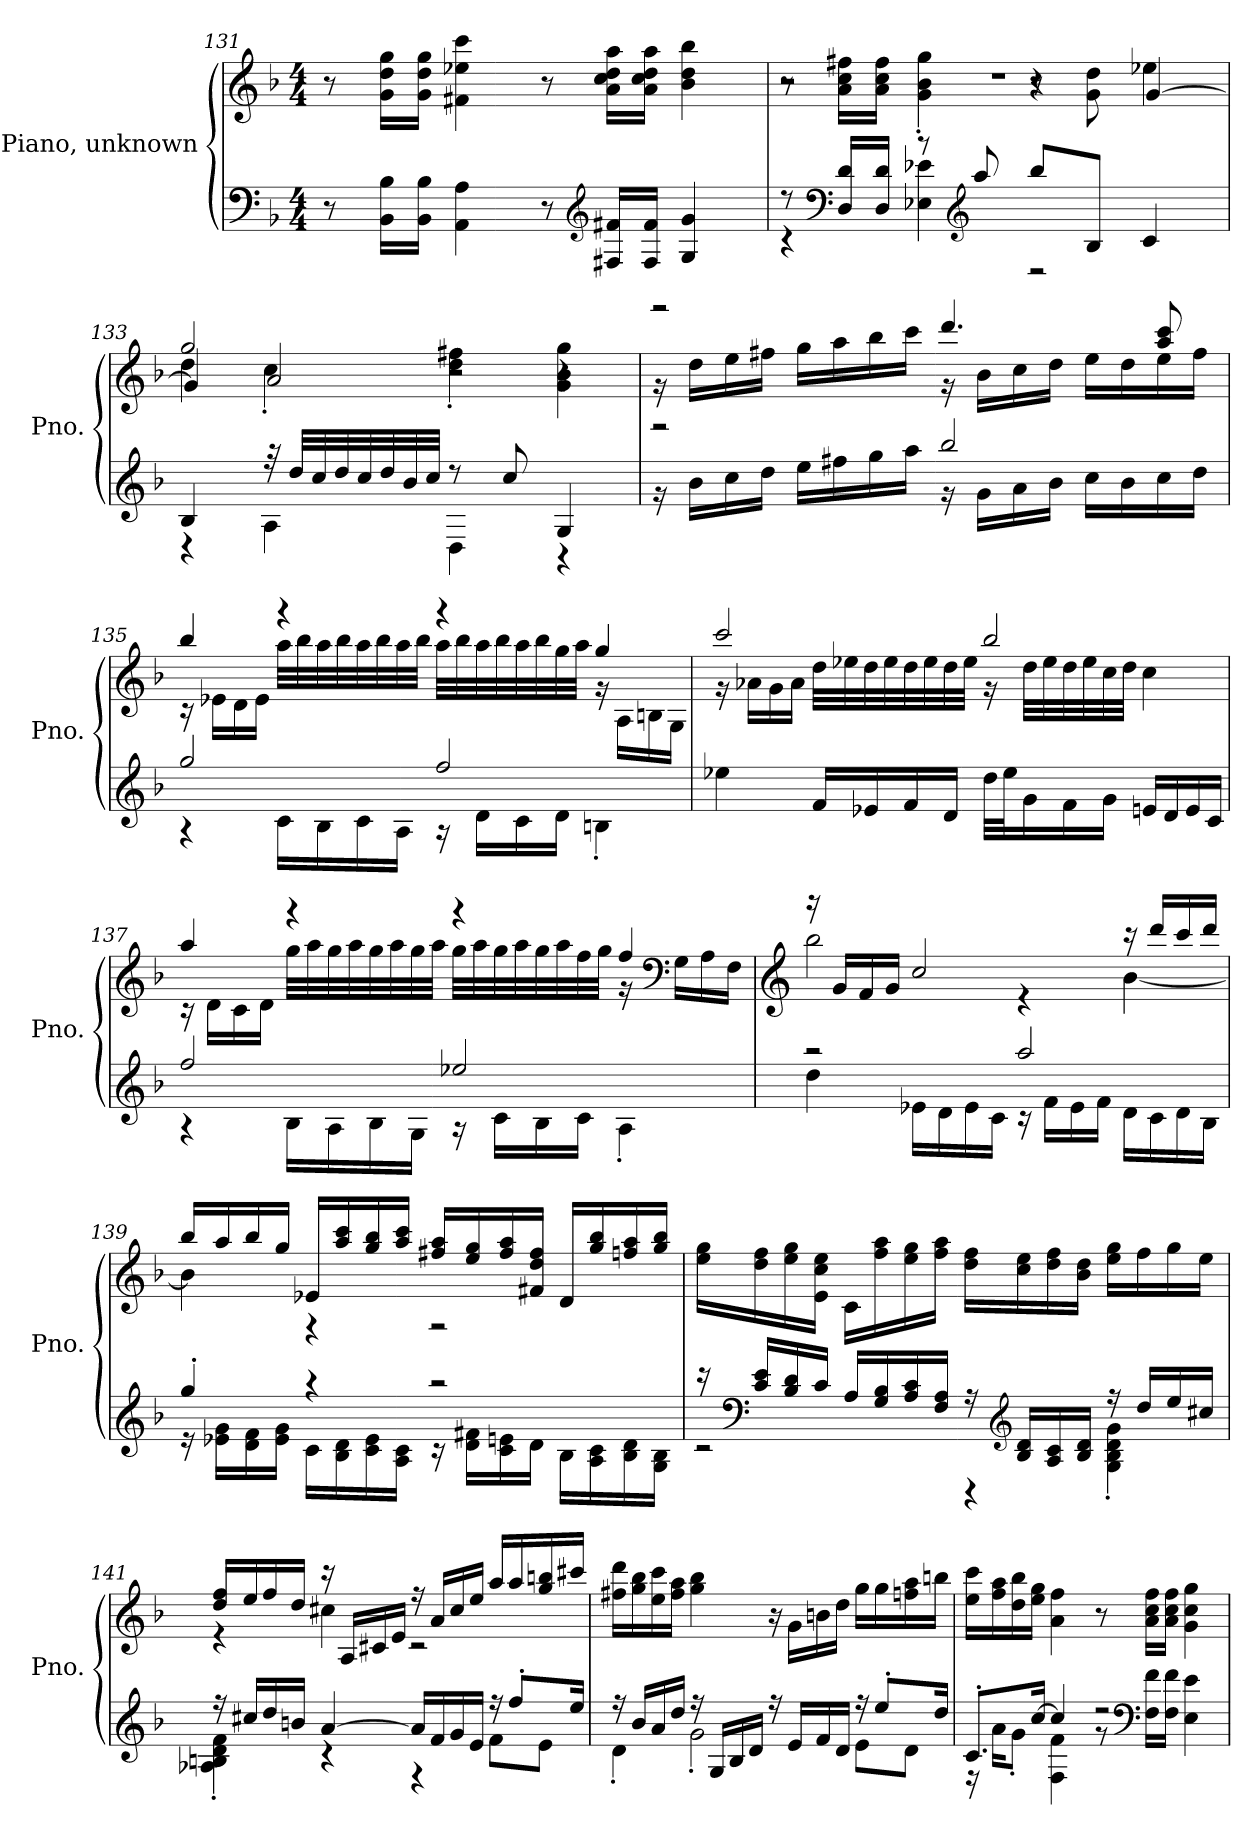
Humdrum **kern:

**kern	**kern
*part1	*part1
*staff2	*staff1
*I"Piano, unknown	*
*I'Pno.	*
!!LO:LB:g=z
*clefF4	*clefG2
*k[b-]	*k[b-]
*M4/4	*M4/4
=131	=131
8r	8r
16BB-\ 16B-\LL	16g\ 16dd\ 16gg\LL
16BB-\ 16B-\JJ	16g\ 16dd\ 16gg\JJ
4AA\ 4A\	4f#X\ 4ee-X\ 4ccc\
8r	8r
*clefG2	*
16F#X/ 16f#X/LL	16a\ 16cc\ 16dd\ 16aa\LL
16F#/ 16f#/JJ	16a\ 16cc\ 16dd\ 16aa\JJ
4G/ 4g/	4b-\ 4dd\ 4bb-\
=132	=132
*^	*^
*	*	*	*^
8r	4r	1r	8r	2r
*clefF4	*	*	*	*
16D/ 16d/LL	.	.	16a\ 16cc\ 16ff#X\LL	.
16D/ 16d/JJ	.	.	16a\ 16cc\ 16ff#\JJ	.
8r	4E-X\ 4e-X\	.	4g\' 4b-\' 4gg\'	.
*clefG2	*	*	*	*
8aa/	.	.	.	.
8bb-/L	2r	.	8r	4r
8B-/J	.	.	8g\ 8dd\	.
4c/	.	.	4ee-X\	[4g/
=133	=133	=133	=133	=133
4B-/	4r	2gg/	4dd\	4g/]
32r	4A\	.	4cc'\	2a/
32dd/LLL	.	.	.	.
32cc/	.	.	.	.
32dd/	.	.	.	.
32cc/	.	.	.	.
32dd/	.	.	.	.
32b-/	.	.	.	.
32cc/JJJ	.	.	.	.
8r	4D\	2r	4dd\' 4ff#X\'	.
8cc/	.	.	.	.
4G/	4r	.	4g\ 4b-\ 4gg\	4r
*	*	*	*v	*v
!!LO:PB:g=z
=134	=134	=134	=134
2r	16r	2r	16r
.	16b-\LL	.	16dd\LL
.	16cc\	.	16ee\
.	16dd\JJ	.	16ff#X\JJ
.	16ee\LL	.	16gg\LL
.	16ff#X\	.	16aa\
.	16gg\	.	16bb-\
.	16aa\JJ	.	16ccc\JJ
2bb-/	16r	4.ddd/	16r
.	16g\LL	.	16b-\LL
.	16a\	.	16cc\
.	16b-\JJ	.	16dd\JJ
.	16cc\LL	.	16ee\LL
.	16b-\	.	16dd\
.	16cc\	8aa/ 8ccc/	16ee\
.	16dd\JJ	.	16ff#\JJ
!!LO:LB:g=z	!!
=135	=135	=135	=135
2gg/	4r	4bb-/	16r
.	.	.	16e-X\LL
.	.	.	16d\
.	.	.	16e-\JJ
.	16c\LL	4r	32aa\LLL
.	.	.	32bb-\
.	16B-\	.	32aa\
.	.	.	32bb-\
.	16c\	.	32aa\
.	.	.	32bb-\
.	16A\JJ	.	32aa\
.	.	.	32bb-\JJJ
2ff/	16r	4r	32aa\LLL
.	.	.	32bb-\
.	16d\LL	.	32aa\
.	.	.	32bb-\
.	16c\	.	32aa\
.	.	.	32bb-\
.	16d\JJ	.	32gg\
.	.	.	32aa\JJJ
.	4Bn'\	4gg/	16r
.	.	.	16A\LL
.	.	.	16Bn\
.	.	.	16G\JJ
*v	*v	*	*
!!LO:LB:g=z	!!
=136	=136	=136
4ee-X\	2ccc/	16r
.	.	16a-X\LL
.	.	16g\
.	.	16a-\JJ
16f/LL	.	32dd\LLL
.	.	32ee-X\
16e-X/	.	32dd\
.	.	32ee-\
16f/	.	32dd\
.	.	32ee-\
16d/JJ	.	32dd\
.	.	32ee-\JJJ
32dd\LLL	2bb-/	16r
32ee-\J	.	.
16g\	.	32dd\LLL
.	.	32ee-\
16f\	.	32dd\
.	.	32ee-\
16g\JJ	.	32cc\
.	.	32dd\JJJ
16en/LL	.	4cc\
16d/	.	.
16e/	.	.
16c/JJ	.	.
!!LO:LB:g=z	!!
=137	=137	=137
*^	*	*
2ff/	4r	4aa/	16r
.	.	.	16d\LL
.	.	.	16c\
.	.	.	16d\JJ
.	16B-\LL	4r	32gg\LLL
.	.	.	32aa\
.	16A\	.	32gg\
.	.	.	32aa\
.	16B-\	.	32gg\
.	.	.	32aa\
.	16G\JJ	.	32gg\
.	.	.	32aa\JJJ
2ee-X/	16r	4r	32gg\LLL
.	.	.	32aa\
.	16c\LL	.	32gg\
.	.	.	32aa\
.	16B-\	.	32gg\
.	.	.	32aa\
.	16c\JJ	.	32ff\
.	.	.	32gg\JJJ
.	4A'\	4ff/	16r
*	*	*clefF4	*
.	.	.	16G\LL
.	.	.	16A\
.	.	.	16F\JJ
=138	=138	=138	=138
*	*	*clefG2	*
2r	4dd\	16r	2bb-\
.	.	16g/LL	.
.	.	16f/	.
.	.	16g/JJ	.
.	16e-X\LL	2cc/	.
.	16d\	.	.
.	16e-\	.	.
.	16c\JJ	.	.
2aa/	16r	.	4r
.	16f\LL	.	.
.	16e-\	.	.
.	16f\JJ	.	.
.	16d\LL	16r	[4b-\
.	16c\	16ddd/LL	.
.	16d\	16ccc/	.
.	16B-\JJ	16ddd/JJ	.
!!LO:LB:g=z	!!
=139	=139	=139	=139
4gg'/	16r	16bb-/LL	4b-\]
.	16e-X\ 16g\LL	16aa/	.
.	16d\ 16f\	16bb-/	.
.	16e-\ 16g\JJ	16gg/JJ	.
4r	16c\LL	16e-X/LL	4r
.	16B-\ 16d\	16aa/ 16ccc/	.
.	16c\ 16e-\	16gg/ 16bb-/	.
.	16A\ 16c\JJ	16aa/ 16ccc/JJ	.
2r	16r	16ff#X/ 16aa/LL	2r
.	16d\ 16f#X\LL	16ee/ 16gg/	.
.	16c\ 16en\	16ff#/ 16aa/	.
.	16d\JJ	16f#X/ 16dd/ 16ff#/JJ	.
.	16B-\LL	16d/LL	.
.	16A\ 16c\	16gg/ 16bb-/	.
.	16B-\ 16d\	16ffn/ 16aa/	.
.	16G\ 16B-\JJ	16gg/ 16bb-/JJ	.
*	*	*v	*v
=140	=140	=140
16r	2r	16ee\ 16gg\LL
*clefF4	*	*
16c/ 16e/LL	.	16dd\ 16ff\
16B-/ 16d/	.	16ee\ 16gg\
16c/JJ	.	16e\ 16cc\ 16ee\JJ
16A/LL	.	16c\LL
16G/ 16B-/	.	16ff\ 16aa\
16A/ 16c/	.	16ee\ 16gg\
16F/ 16A/JJ	.	16ff\ 16aa\JJ
16r	4r	16dd\ 16ff\LL
*clefG2	*	*
16B-/ 16d/LL	.	16cc\ 16ee\
16A/ 16c/	.	16dd\ 16ff\
16B-/ 16d/JJ	.	16b-\ 16dd\JJ
16r	4G\' 4B-\' 4d\' 4g\'	16ee\ 16gg\LL
16dd/LL	.	16ff\
16ee/	.	16gg\
16cc#X/JJ	.	16ee\JJ
!!LO:LB:g=z
=141	=141	=141
*	*	*^
16r	4A-X\' 4Bn\' 4d\' 4f\'	16dd/ 16ff/LL	4r
16cc#X/LL	.	16ee/	.
16dd/	.	16ff/	.
16bn/JJ	.	16dd/JJ	.
[4a/	4r	16r	4cc#X\
.	.	16A/LL	.
.	.	16c#X/	.
.	.	16e/JJ	.
16a/LL]	4r	16r	2r
16f/	.	16a/LL	.
16g/	.	16cc#/	.
16e/JJ	.	16ee/JJ	.
16r	8f\L	16aa/LL	.
8ff'/L	.	16aa/	.
.	8e\J	16gg/ 16bbn/	.
16ee/Jk	.	16ccc#X/JJ	.
*	*	*v	*v
=142	=142	=142
16r	4d'\	16ff#X\ 16ddd\LL
16b-/LL	.	16gg\ 16bb-\
16a/	.	16ee\ 16ccc\
16dd/JJ	.	16ff#\ 16aa\JJ
16r	2g'\	4gg\ 4bb-\
16G/LL	.	.
16B-/	.	.
16d/JJ	.	.
16r	.	16r
16e/LL	.	16g\LL
16f/	.	16bn\
16d/JJ	.	16dd\JJ
16r	8e\L	16gg\LL
8ee'/L	.	16gg\
.	8d\J	16ffn\ 16aa\
16dd/Jk	.	16bbn\JJ
!!LO:PB:g=z
=143	=143	=143
8.c'/L	16r	16ee\ 16ccc\LL
.	16a\KL	16ff\ 16aa\
.	8g'\J	16dd\ 16bb-\
[16cc/Jk	.	16ee\ 16gg\JJ
4cc/]	4F\ 4f\	4a\ 4ff\
2r	8r	8r
*clefF4	*	*
.	16F\ 16f\LL	16a\ 16cc\ 16ff\LL
.	16F\ 16f\JJ	16a\ 16cc\ 16ff\JJ
.	4E\ 4e\	4g\ 4cc\ 4gg\
*v	*v	*
=	=
*-	*-
